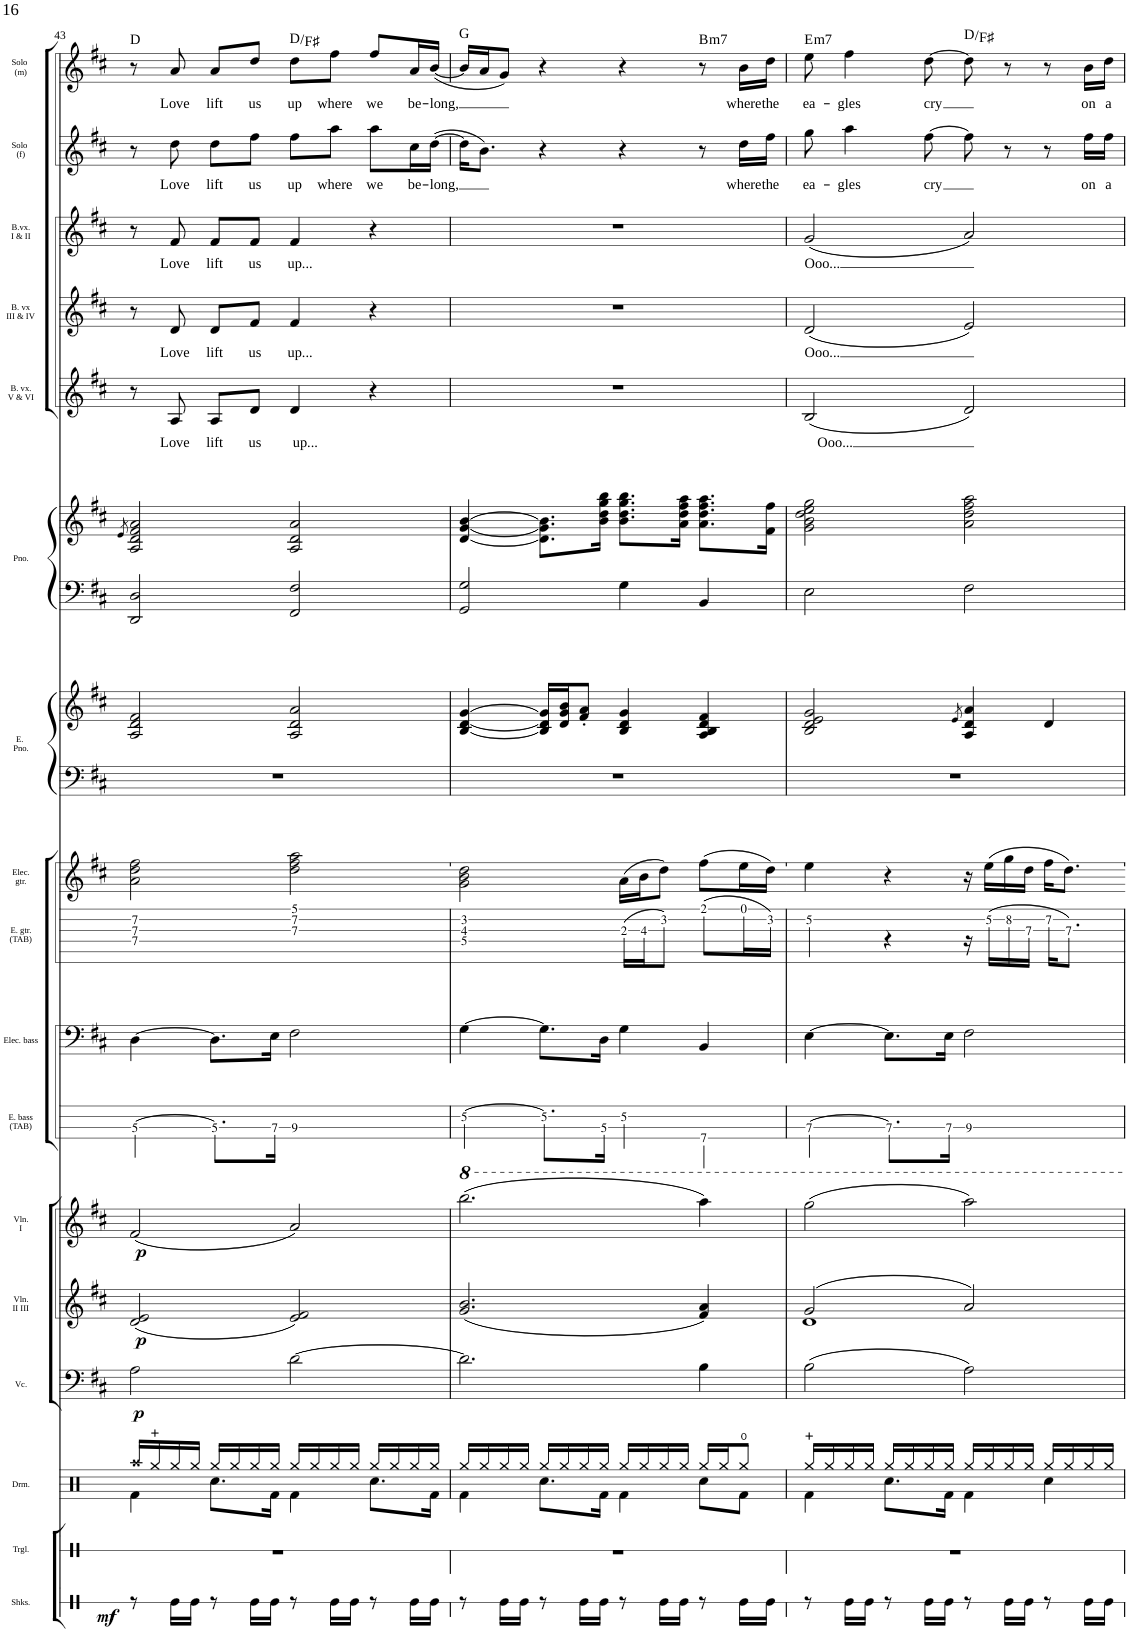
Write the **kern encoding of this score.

**kern	**dynam	**kern	**kern	**kern	**dynam	**kern	**dynam	**kern	**dynam	**kern	**kern	**kern	**kern	**kern	**kern	**kern	**kern	**kern	**text	**kern	**text	**kern	**text	**kern	**text	**kern	**text	**harte
*part17	*part17	*part16	*part15	*part14	*part14	*part13	*part13	*part12	*part12	*part11	*part10	*part9	*part8	*part7	*part7	*part6	*part6	*part5	*part5	*part4	*part4	*part3	*part3	*part2	*part2	*part1	*part1	*part1
*staff19	*staff19	*staff18	*staff17	*staff16	*staff16	*staff15	*staff15	*staff14	*staff14	*staff13	*staff12	*staff11	*staff10	*staff9	*staff8	*staff7	*staff6	*staff5	*staff5	*staff4	*staff4	*staff3	*staff3	*staff2	*staff2	*staff1	*staff1	*
*I"Shakers	*	*I"Triangle	*I"Drums	*I"Cello	*	*I"Violin II III	*	*I"Violin I	*	*I"E. bass (TAB)	*I"E. bass	*I"E. gtr. (TAB)	*I"Electric  guitar	*I"Electric  Piano	*	*I"Piano	*	*I"Back. voc. V &amp; VI	*	*I"Back. voc. III &amp; IV	*	*I"Back. voc. I &amp; II	*	*I"Solo   (f)	*	*I"Solo   (m)	*	*
*I'Shks.	*	*I'Trgl.	*I'Drm.	*	*	*I'Vln. II III	*	*I'Vln. I	*	*I'E. bass  (TAB)	*	*I'E. gtr. (TAB)	*I'Elec. gtr.	*I'E.   Pno.	*	*I'Pno.	*	*	*	*	*	*	*	*I'Solo   (f)	*	*I'Solo   (m)	*	*
!!LO:PB:g=z
*clefX	*	*clefX	*clefX	*clefF4	*	*clefG2	*	*clefG2	*	*	*clefF4	*	*clefG2	*clefF4	*clefG2	*clefF4	*clefG2	*clefG2	*	*clefG2	*	*clefG2	*	*clefG2	*	*clefG2	*	*
*	*	*	*	*	*	*	*	*	*	*	*Trd7c12	*	*Trd7c12	*	*	*	*	*	*	*	*	*	*	*Trd5c9	*	*Trd8c14	*	*
*k[f#c#]	*	*k[f#c#]	*k[f#c#]	*k[f#c#]	*	*k[f#c#]	*	*k[f#c#]	*	*k[f#c#]	*k[f#c#]	*k[f#c#]	*k[f#c#]	*k[f#c#]	*k[f#c#]	*k[f#c#]	*k[f#c#]	*k[f#c#]	*	*k[f#c#]	*	*k[f#c#]	*	*k[f#c#]	*	*k[f#c#]	*	*
*D:	*	*D:	*D:	*D:	*	*D:	*	*D:	*	*D:	*D:	*D:	*D:	*D:	*D:	*D:	*D:	*D:	*	*D:	*	*D:	*	*D:	*	*D:	*	*
*M4/4	*	*M4/4	*M4/4	*M4/4	*	*M4/4	*	*M4/4	*	*	*M4/4	*	*M4/4	*M4/4	*M4/4	*M4/4	*M4/4	*M4/4	*	*M4/4	*	*M4/4	*	*M4/4	*	*M4/4	*	*
=43	=43	=43	=43	=43	=43	=43	=43	=43	=43	=43	=43	=43	=43	=43	=43	=43	=43	=43	=43	=43	=43	=43	=43	=43	=43	=43	=43	=43
.	.	.	.	.	.	.	.	.	.	.	.	.	.	.	.	.	8qe/	.	.	.	.	.	.	.	.	.	.	.
*	*	*	*^	*	*	*	*	*	*	*	*	*	*	*	*	*	*	*	*	*	*	*	*	*	*	*	*	*
!	!LO:DY:b	!	!	!	!	!LO:DY:b	!	!LO:DY:b	!	!LO:DY:b	!	!	!	!	!	!	!	!	!	!	!	!	!	!	!	!	!	!	!
8r	mf	1r	16Raa/LL	4Rf\	2A\	p	(2d/ 2e/	p	(2f#/	p	[4DD\	[4D\	2A 2d 2f#	2a\ 2dd\ 2ff#\	1r	2A/ 2d/ 2f#/	2DD/ 2D/	2A/ 2d/ 2f#/ 2a/	8r	.	8r	.	8r	.	8r	.	8r	.	D:maj
.	.	.	16Rgg/	.	.	.	.	.	.	.	.	.	.	.	.	.	.	.	.	.	.	.	.	.	.	.	.	.	.
!	!	!	!	!	!	!	!	!	!	!	!	!	!	!	!	!	!	!	!	!LO:LY:b	!	!LO:LY:b	!	!LO:LY:b	!	!LO:LY:b	!	!LO:LY:b	!
16Re\LL	.	.	16Rgg/	.	.	.	.	.	.	.	.	.	.	.	.	.	.	.	8A/	Love	8d/	Love	8f#/	Love	8dd\	Love	8a/	Love	.
16Re\JJ	.	.	16Rgg/JJ	.	.	.	.	.	.	.	.	.	.	.	.	.	.	.	.	.	.	.	.	.	.	.	.	.	.
!	!	!	!	!	!	!	!	!	!	!	!	!	!	!	!	!	!	!	!	!LO:LY:b	!	!LO:LY:b	!	!LO:LY:b	!	!LO:LY:b	!	!LO:LY:b	!
8r	.	.	16Rgg/LL	8.Rcc\L	.	.	.	.	.	.	8.DD\L]	8.D\L]	.	.	.	.	.	.	8A/L	lift	8d/L	lift	8f#/L	lift	8dd\L	lift	8a/L	lift	.
.	.	.	16Rgg/	.	.	.	.	.	.	.	.	.	.	.	.	.	.	.	.	.	.	.	.	.	.	.	.	.	.
!	!	!	!	!	!	!	!	!	!	!	!	!	!	!	!	!	!	!	!	!LO:LY:b	!	!LO:LY:b	!	!LO:LY:b	!	!LO:LY:b	!	!LO:LY:b	!
16Re\LL	.	.	16Rgg/	.	.	.	.	.	.	.	.	.	.	.	.	.	.	.	8d/J	us	8f#/J	us	8f#/J	us	8ff#\J	us	8dd/J	us	.
16Re\JJ	.	.	16Rgg/JJ	16Rf\Jk	.	.	.	.	.	.	16EE\Jk	16E\Jk	.	.	.	.	.	.	.	.	.	.	.	.	.	.	.	.	.
!	!	!	!	!	!	!	!	!	!	!	!	!	!	!	!	!	!	!	!	!LO:LY:b	!	!LO:LY:b	!	!LO:LY:b	!	!LO:LY:b	!	!LO:LY:b	!
8r	.	.	16Rgg/LL	4Rf\	[2d\	.	2e/ 2f#/)	.	2a/)	.	2FF#	2F#\	2d 2f# 2a	2dd\ 2ff#\ 2aa\	.	2A/ 2d/ 2a/	2FF#/ 2F#/	2A/ 2d/ 2a/	4d/	up...	4f#/	up...	4f#/	up...	8ff#\L	up	8dd\L	up	D:maj/3
.	.	.	16Rgg/	.	.	.	.	.	.	.	.	.	.	.	.	.	.	.	.	.	.	.	.	.	.	.	.	.	.
!	!	!	!	!	!	!	!	!	!	!	!	!	!	!	!	!	!	!	!	!	!	!	!	!	!	!LO:LY:b	!	!LO:LY:b	!
16Re\LL	.	.	16Rgg/	.	.	.	.	.	.	.	.	.	.	.	.	.	.	.	.	.	.	.	.	.	8aa\J	where	8ff#\J	where	.
16Re\JJ	.	.	16Rgg/JJ	.	.	.	.	.	.	.	.	.	.	.	.	.	.	.	.	.	.	.	.	.	.	.	.	.	.
!	!	!	!	!	!	!	!	!	!	!	!	!	!	!	!	!	!	!	!	!	!	!	!	!	!	!LO:LY:b	!	!LO:LY:b	!
8r	.	.	16Rgg/LL	8.Rcc\L	.	.	.	.	.	.	.	.	.	.	.	.	.	.	4r	.	4r	.	4r	.	8aa\L	we	8ff#/L	we	.
.	.	.	16Rgg/	.	.	.	.	.	.	.	.	.	.	.	.	.	.	.	.	.	.	.	.	.	.	.	.	.	.
!	!	!	!	!	!	!	!	!	!	!	!	!	!	!	!	!	!	!	!	!	!	!	!	!	!	!LO:LY:b	!	!LO:LY:b	!
16Re\LL	.	.	16Rgg/	.	.	.	.	.	.	.	.	.	.	.	.	.	.	.	.	.	.	.	.	.	16cc#\L	be-	16a/L	be-	.
!	!	!	!	!	!	!	!	!	!	!	!	!	!	!	!	!	!	!	!	!	!	!	!	!	!	!LO:LY:b	!	!LO:LY:b	!
16Re\JJ	.	.	16Rgg/JJ	16Rf\Jk	.	.	.	.	.	.	.	.	.	.	.	.	.	.	.	.	.	.	.	.	([16dd\JJ	-long,	([16b/JJ	-long,	.
=44	=44	=44	=44	=44	=44	=44	=44	=44	=44	=44	=44	=44	=44	=44	=44	=44	=44	=44	=44	=44	=44	=44	=44	=44	=44	=44	=44	=44	=44
8r	.	1r	16Rgg/LL	4Rf\	2.d\]	.	(2.g/ 2.b/	.	(2.bbb\	.	[4GG\	[4G\	2G 2B 2d	2g\ 2b\ 2dd\	1r	[4B/ [4d/ [4g/	2GG/ 2G/	[4d/ [4g/ [4b/	1r	.	1r	.	1r	.	16dd\KL]	.	16b/LL]	.	G:maj
.	.	.	16Rgg/	.	.	.	.	.	.	.	.	.	.	.	.	.	.	.	.	.	.	.	.	.	8.b\J)	.	16a/J	.	.
16Re\LL	.	.	16Rgg/	.	.	.	.	.	.	.	.	.	.	.	.	.	.	.	.	.	.	.	.	.	.	.	8g/J)	.	.
16Re\JJ	.	.	16Rgg/JJ	.	.	.	.	.	.	.	.	.	.	.	.	.	.	.	.	.	.	.	.	.	.	.	.	.	.
8r	.	.	16Rgg/LL	8.Rcc\L	.	.	.	.	.	.	8.GG\L]	8.G\L]	.	.	.	16B/] 16d/] 16g/]LL	.	8.d\] 8.g\] 8.b\]L	.	.	.	.	.	.	4r	.	4r	.	.
.	.	.	16Rgg/	.	.	.	.	.	.	.	.	.	.	.	.	16d/ 16g/ 16b/J	.	.	.	.	.	.	.	.	.	.	.	.	.
16Re\LL	.	.	16Rgg/	.	.	.	.	.	.	.	.	.	.	.	.	8f#/' 8a/'J	.	.	.	.	.	.	.	.	.	.	.	.	.
16Re\JJ	.	.	16Rgg/JJ	16Rf\Jk	.	.	.	.	.	.	16DD\Jk	16D\Jk	.	.	.	.	.	16b\ 16dd\ 16gg\ 16bb\Jk	.	.	.	.	.	.	.	.	.	.	.
8r	.	.	16Rgg/LL	4Rf\	.	.	.	.	.	.	4GG\	4G\	(16A\LL	(16a\LL	.	4B/ 4d/ 4g/	4G\	8.b\ 8.dd\ 8.gg\ 8.bb\L	.	.	.	.	.	.	4r	.	4r	.	.
.	.	.	16Rgg/	.	.	.	.	.	.	.	.	.	16B\J	16b\J	.	.	.	.	.	.	.	.	.	.	.	.	.	.	.
16Re\LL	.	.	16Rgg/	.	.	.	.	.	.	.	.	.	8d\J)	8dd\J)	.	.	.	.	.	.	.	.	.	.	.	.	.	.	.
16Re\JJ	.	.	16Rgg/JJ	.	.	.	.	.	.	.	.	.	.	.	.	.	.	16a\ 16dd\ 16ff#\ 16aa\Jk	.	.	.	.	.	.	.	.	.	.	.
!	!	!	!	!	!	!	!	!	!	!	!	!	!	!	!	!	!	!	!	!	!	!	!	!	!	!	!	!	!LO:H:kt=m7
8r	.	.	16Rgg/LL	8Rcc\L	4B\	.	4f#/ 4a/)	.	4aaa\)	.	4BBB\	4BB/	(8f#\L	(8ff#\L	.	4A/ 4B/ 4d/ 4f#/	4BB/	8.a\ 8.dd\ 8.ff#\ 8.aa\L	.	.	.	.	.	.	8r	.	8r	.	B:min7
.	.	.	16Rgg/J	.	.	.	.	.	.	.	.	.	.	.	.	.	.	.	.	.	.	.	.	.	.	.	.	.	.
!	!	!	!	!	!	!	!	!	!	!	!	!	!	!	!	!	!	!	!	!	!	!	!	!	!	!LO:LY:b	!	!LO:LY:b	!
16Re\LL	.	.	8Rgg/J	8Rf\J	.	.	.	.	.	.	.	.	16e\L	16ee\L	.	.	.	.	.	.	.	.	.	.	16dd\LL	where	16b\LL	where	.
!	!	!	!	!	!	!	!	!	!	!	!	!	!	!	!	!	!	!	!	!	!	!	!	!	!	!LO:LY:b	!	!LO:LY:b	!
16Re\JJ	.	.	.	.	.	.	.	.	.	.	.	.	16d\JJ)	16dd\JJ)	.	.	.	16f#\ 16ff#\Jk	.	.	.	.	.	.	16ff#\JJ	the	16dd\JJ	the	.
=45	=45	=45	=45	=45	=45	=45	=45	=45	=45	=45	=45	=45	=45	=45	=45	=45	=45	=45	=45	=45	=45	=45	=45	=45	=45	=45	=45	=45	=45
*	*	*	*	*	*	*	*^	*	*	*	*	*	*	*	*	*	*	*	*	*	*	*	*	*	*	*	*	*	*
!	!	!	!	!	!	!	!	!	!	!	!	!	!	!	!	!	!	!	!	!	!LO:LY:b	!	!LO:LY:b	!	!LO:LY:b	!	!LO:LY:b	!	!LO:LY:b	!LO:H:kt=m7
8r	.	1r	16Rgg/LL	4Rf\	(2B\	.	(2g/	1d	.	(2ggg\	.	[4EE\	[4E\	4e\	4ee\	1r	2B/ 2d/ 2e/ 2g/	2E\	2g\ 2b\ 2dd\ 2ee\ 2gg\	(2B/	Ooo...	(2d/	Ooo...	(2g/	Ooo...	8gg\	ea-	8ee\	ea-	E:min7
.	.	.	16Rgg/	.	.	.	.	.	.	.	.	.	.	.	.	.	.	.	.	.	.	.	.	.	.	.	.	.	.	.
!	!	!	!	!	!	!	!	!	!	!	!	!	!	!	!	!	!	!	!	!	!	!	!	!	!	!	!LO:LY:b	!	!LO:LY:b	!
16Re\LL	.	.	16Rgg/	.	.	.	.	.	.	.	.	.	.	.	.	.	.	.	.	.	.	.	.	.	.	4aa\	-gles	4ff#\	-gles	.
16Re\JJ	.	.	16Rgg/JJ	.	.	.	.	.	.	.	.	.	.	.	.	.	.	.	.	.	.	.	.	.	.	.	.	.	.	.
8r	.	.	16Rgg/LL	8.Rcc\L	.	.	.	.	.	.	.	8.EE\L]	8.E\L]	4r	4r	.	.	.	.	.	.	.	.	.	.	.	.	.	.	.
.	.	.	16Rgg/	.	.	.	.	.	.	.	.	.	.	.	.	.	.	.	.	.	.	.	.	.	.	.	.	.	.	.
!	!	!	!	!	!	!	!	!	!	!	!	!	!	!	!	!	!	!	!	!	!	!	!	!	!	!	!LO:LY:b	!	!LO:LY:b	!
16Re\LL	.	.	16Rgg/	.	.	.	.	.	.	.	.	.	.	.	.	.	.	.	.	.	.	.	.	.	.	[8ff#\	cry	[8dd\	cry	.
16Re\JJ	.	.	16Rgg/JJ	16Rf\Jk	.	.	.	.	.	.	.	16EE\Jk	16E\Jk	.	.	.	.	.	.	.	.	.	.	.	.	.	.	.	.	.
.	.	.	.	.	.	.	.	.	.	.	.	.	.	.	.	.	8qe/	.	.	.	.	.	.	.	.	.	.	.	.	.
8r	.	.	16Rgg/LL	4Rf\	2A\)	.	2a/)	.	.	2aaa\)	.	2FF#	2F#\	16r	16r	.	4A/ 4d/ 4a/	2F#\	2a\ 2dd\ 2ff#\ 2aa\	2d/)	.	2e/)	.	2a/)	.	8ff#\]	.	8dd\]	.	D:maj/3
.	.	.	16Rgg/	.	.	.	.	.	.	.	.	.	.	(16e\LL	(16ee\LL	.	.	.	.	.	.	.	.	.	.	.	.	.	.	.
16Re\LL	.	.	16Rgg/	.	.	.	.	.	.	.	.	.	.	16g\	16gg\	.	.	.	.	.	.	.	.	.	.	8r	.	8r	.	.
16Re\JJ	.	.	16Rgg/JJ	.	.	.	.	.	.	.	.	.	.	16d\JJ	16dd\JJ	.	.	.	.	.	.	.	.	.	.	.	.	.	.	.
8r	.	.	16Rgg/LL	4Rcc\	.	.	.	.	.	.	.	.	.	16f#\KL	16ff#\KL	.	4d/	.	.	.	.	.	.	.	.	8r	.	8r	.	.
.	.	.	16Rgg/	.	.	.	.	.	.	.	.	.	.	8.d\J)	8.dd\J)	.	.	.	.	.	.	.	.	.	.	.	.	.	.	.
!	!	!	!	!	!	!	!	!	!	!	!	!	!	!	!	!	!	!	!	!	!	!	!	!	!	!	!LO:LY:b	!	!LO:LY:b	!
16Re\LL	.	.	16Rgg/	.	.	.	.	.	.	.	.	.	.	.	.	.	.	.	.	.	.	.	.	.	.	16ff#\LL	on	16b\LL	on	.
!	!	!	!	!	!	!	!	!	!	!	!	!	!	!	!	!	!	!	!	!	!	!	!	!	!	!	!LO:LY:b	!	!LO:LY:b	!
16Re\JJ	.	.	16Rgg/JJ	.	.	.	.	.	.	.	.	.	.	.	.	.	.	.	.	.	.	.	.	.	.	16ff#\JJ	a	16dd\JJ	a	.
*	*	*	*v	*v	*	*	*v	*v	*	*	*	*	*	*	*	*	*	*	*	*	*	*	*	*	*	*	*	*	*	*
=	=	=	=	=	=	=	=	=	=	=	=	=	=	=	=	=	=	=	=	=	=	=	=	=	=	=	=	=
*-	*-	*-	*-	*-	*-	*-	*-	*-	*-	*-	*-	*-	*-	*-	*-	*-	*-	*-	*-	*-	*-	*-	*-	*-	*-	*-	*-	*-
